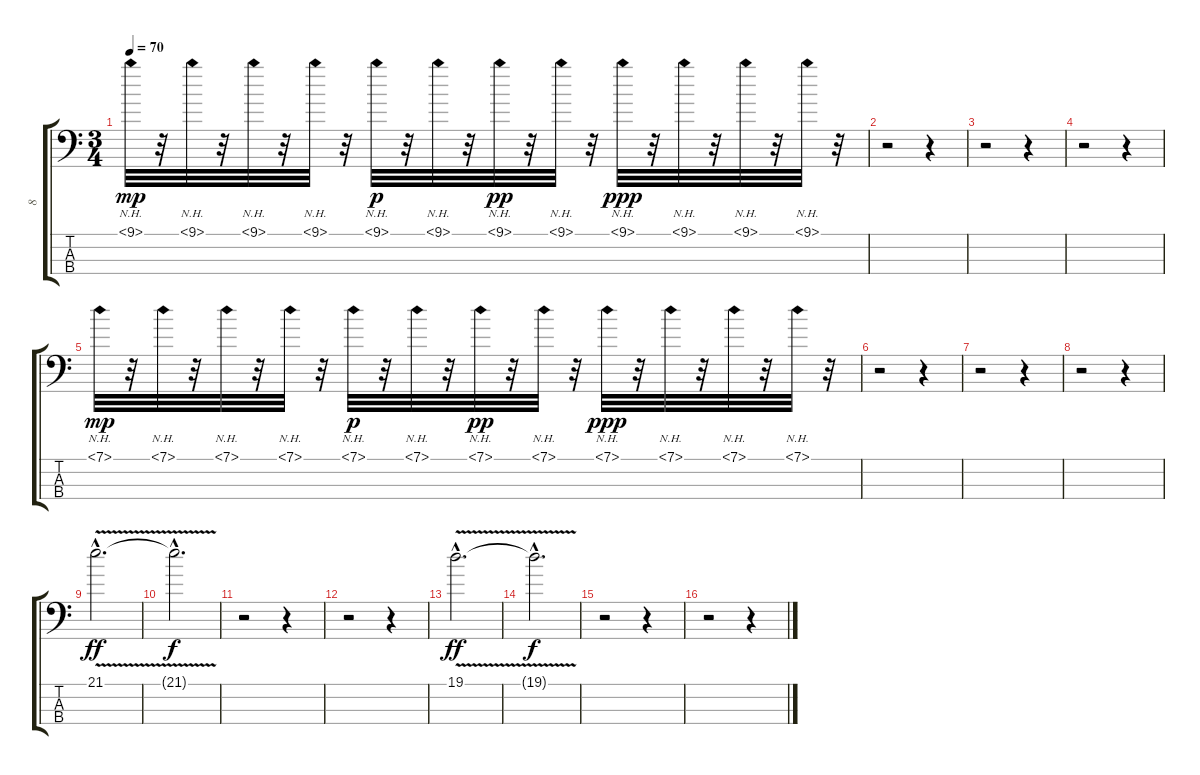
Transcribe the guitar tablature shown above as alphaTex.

\track ("8" "8") {instrument acousticbass}
\staff {score tabs}
\tuning (G2 D2 A1 E1) {hide}
\ts (3 4)
\tempo 70
\clef f4
\ks c
9.1{nh}.32{dy mp volume 15 balance 0} r.32 9.1{nh}.32 r.32 9.1{nh}.32 r.32 9.1{nh}.32 r.32 9.1{nh}.32{dy p} r.32 9.1{nh}.32 r.32 9.1{nh}.32{dy pp volume 13} r.32 9.1{nh}.32 r.32 9.1{nh}.32{dy ppp volume 10} r.32 9.1{nh}.32 r.32 9.1{nh}.32 r.32 9.1{nh}.32 r.32 |
r.2 r.4 |
r.2 r.4 |
r.2 r.4 |
7.1{nh}.32{dy mp volume 15} r.32 7.1{nh}.32 r.32 7.1{nh}.32 r.32 7.1{nh}.32 r.32 7.1{nh}.32{dy p} r.32 7.1{nh}.32 r.32 7.1{nh}.32{dy pp volume 13} r.32 7.1{nh}.32 r.32 7.1{nh}.32{dy ppp volume 10} r.32 7.1{nh}.32 r.32 7.1{nh}.32 r.32 7.1{nh}.32 r.32 |
r.2 r.4 |
r.2 r.4 |
r.2 r.4{volume 0} |
21.1{v hac}.2{d dy ff volume 15 balance 4} |
21.1{hac t}.2{d dy f} |
r.2 r.4 |
r.2 r.4{volume 0} |
19.1{v hac}.2{d dy ff volume 15 balance 12} |
19.1{hac t}.2{d dy f} |
r.2 r.4 |
r.2 r.4
